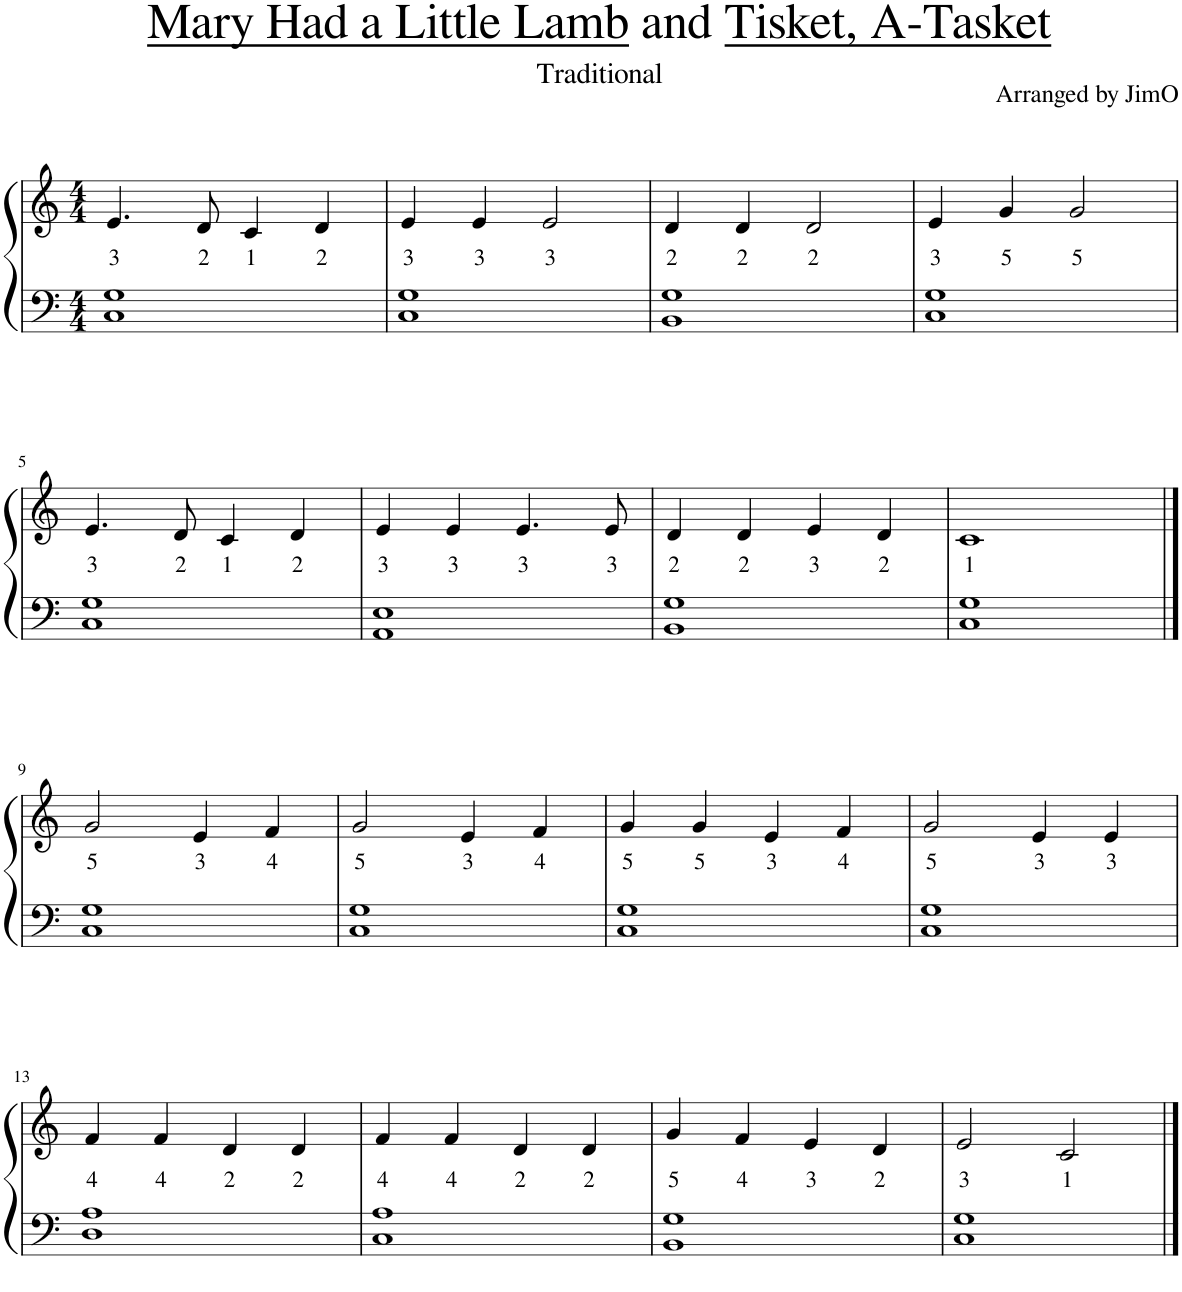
**kern	**kern	**text
*part1	*part1	*part1
*staff2	*staff1	*staff1
*I"Piano	*	*
*I'Pno.	*	*
*clefF4	*clefG2	*
*k[]	*k[]	*
*M4/4	*M4/4	*
=1	=1	=1
!	!	!LO:LY:b
1C 1G	4.e/	3
!	!	!LO:LY:b
.	8d/	2
!	!	!LO:LY:b
.	4c/	1
!	!	!LO:LY:b
.	4d/	2
=2	=2	=2
!	!	!LO:LY:b
1C 1G	4e/	3
!	!	!LO:LY:b
.	4e/	3
!	!	!LO:LY:b
.	2e/	3
=3	=3	=3
!	!	!LO:LY:b
1BB 1G	4d/	2
!	!	!LO:LY:b
.	4d/	2
!	!	!LO:LY:b
.	2d/	2
=4	=4	=4
!	!	!LO:LY:b
1C 1G	4e/	3
!	!	!LO:LY:b
.	4g/	5
!	!	!LO:LY:b
.	2g/	5
!!LO:LB:g=z
=5	=5	=5
!	!	!LO:LY:b
1C 1G	4.e/	3
!	!	!LO:LY:b
.	8d/	2
!	!	!LO:LY:b
.	4c/	1
!	!	!LO:LY:b
.	4d/	2
=6	=6	=6
!	!	!LO:LY:b
1AA 1E	4e/	3
!	!	!LO:LY:b
.	4e/	3
!	!	!LO:LY:b
.	4.e/	3
!	!	!LO:LY:b
.	8e/	3
=7	=7	=7
!	!	!LO:LY:b
1BB 1G	4d/	2
!	!	!LO:LY:b
.	4d/	2
!	!	!LO:LY:b
.	4e/	3
!	!	!LO:LY:b
.	4d/	2
=8	=8	=8
!	!	!LO:LY:b
1C 1G	1c	1
!!LO:LB:g=z
==9	==9	==9
!	!	!LO:LY:b
1C 1G	2g/	5
!	!	!LO:LY:b
.	4e/	3
!	!	!LO:LY:b
.	4f/	4
=10	=10	=10
!	!	!LO:LY:b
1C 1G	2g/	5
!	!	!LO:LY:b
.	4e/	3
!	!	!LO:LY:b
.	4f/	4
=11	=11	=11
!	!	!LO:LY:b
1C 1G	4g/	5
!	!	!LO:LY:b
.	4g/	5
!	!	!LO:LY:b
.	4e/	3
!	!	!LO:LY:b
.	4f/	4
=12	=12	=12
!	!	!LO:LY:b
1C 1G	2g/	5
!	!	!LO:LY:b
.	4e/	3
!	!	!LO:LY:b
.	4e/	3
!!LO:LB:g=z
=13	=13	=13
!	!	!LO:LY:b
1D 1A	4f/	4
!	!	!LO:LY:b
.	4f/	4
!	!	!LO:LY:b
.	4d/	2
!	!	!LO:LY:b
.	4d/	2
=14	=14	=14
!	!	!LO:LY:b
1C 1A	4f/	4
!	!	!LO:LY:b
.	4f/	4
!	!	!LO:LY:b
.	4d/	2
!	!	!LO:LY:b
.	4d/	2
=15	=15	=15
!	!	!LO:LY:b
1BB 1G	4g/	5
!	!	!LO:LY:b
.	4f/	4
!	!	!LO:LY:b
.	4e/	3
!	!	!LO:LY:b
.	4d/	2
=16	=16	=16
!	!	!LO:LY:b
1C 1G	2e/	3
!	!	!LO:LY:b
.	2c/	1
==	==	==
*-	*-	*-
